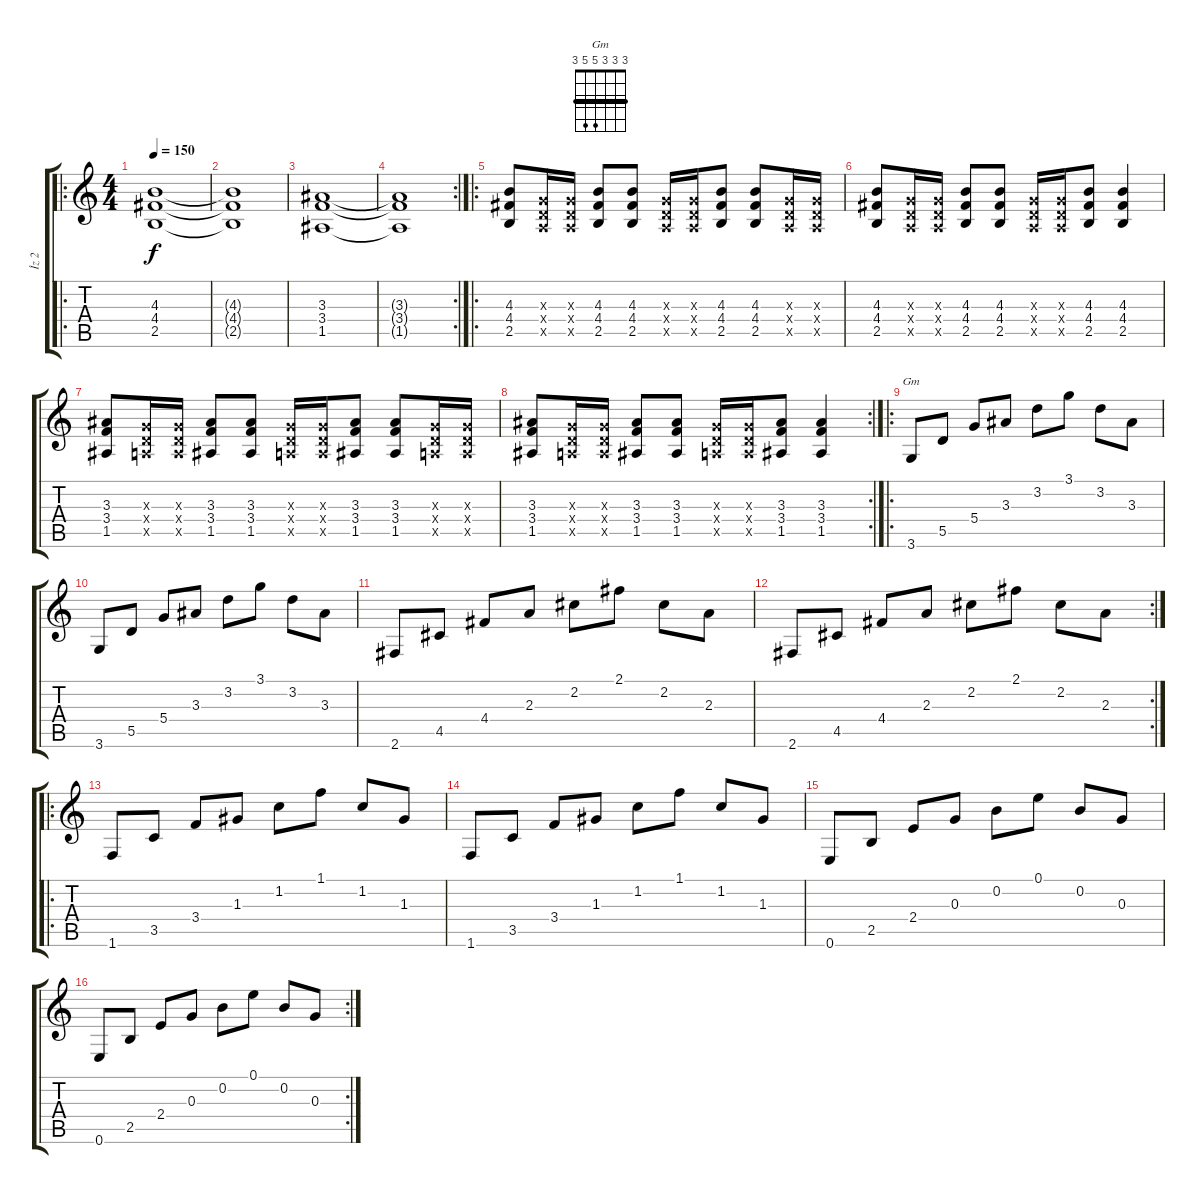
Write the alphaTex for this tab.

\track ("İz 2" "İz 2") {instrument acousticguitarsteel}
\staff {score tabs}
\tuning (E4 B3 G3 D3 A2 E2) {hide}
\chord ("Gm" 3 3 3 5 5 3) {barre 3}
\ro
\ts (4 4)
\tempo 150
\clef g2
\ks c
(4.3 4.4 2.5).1{dy f instrument acousticguitarsteel} |
(4.3{t} 4.4{t} 2.5{t}).1 |
(3.3 3.4 1.5).1 |
\rc 2
(3.3{t} 3.4{t} 1.5{t}).1 |
\ro
(4.3 4.4 2.5).8{instrument overdrivenguitar} (0.3{x} 0.4{x} 0.5{x}).16 (0.3{x} 0.4{x} 0.5{x}).16 (4.3 4.4 2.5).8 (4.3 4.4 2.5).8 (0.3{x} 0.4{x} 0.5{x}).16 (0.3{x} 0.4{x} 0.5{x}).16 (4.3 4.4 2.5).8 (4.3 4.4 2.5).8 (0.3{x} 0.4{x} 0.5{x}).16 (0.3{x} 0.4{x} 0.5{x}).16 |
(4.3 4.4 2.5).8 (0.3{x} 0.4{x} 0.5{x}).16 (0.3{x} 0.4{x} 0.5{x}).16 (4.3 4.4 2.5).8 (4.3 4.4 2.5).8 (0.3{x} 0.4{x} 0.5{x}).16 (0.3{x} 0.4{x} 0.5{x}).16 (4.3 4.4 2.5).8 (4.3 4.4 2.5).4 |
(3.3 3.4 1.5).8 (0.3{x} 0.4{x} 0.5{x}).16 (0.3{x} 0.4{x} 0.5{x}).16 (3.3 3.4 1.5).8 (3.3 3.4 1.5).8 (0.3{x} 0.4{x} 0.5{x}).16 (0.3{x} 0.4{x} 0.5{x}).16 (3.3 3.4 1.5).8 (3.3 3.4 1.5).8 (0.3{x} 0.4{x} 0.5{x}).16 (0.3{x} 0.4{x} 0.5{x}).16 |
\rc 2
(3.3 3.4 1.5).8 (0.3{x} 0.4{x} 0.5{x}).16 (0.3{x} 0.4{x} 0.5{x}).16 (3.3 3.4 1.5).8 (3.3 3.4 1.5).8 (0.3{x} 0.4{x} 0.5{x}).16 (0.3{x} 0.4{x} 0.5{x}).16 (3.3 3.4 1.5).8 (3.3 3.4 1.5).4 |
\ro
3.6.8{ch "Gm" instrument acousticguitarsteel} 5.5.8 5.4.8 3.3.8 3.2.8 3.1.8 3.2.8 3.3.8 |
3.6.8 5.5.8 5.4.8 3.3.8 3.2.8 3.1.8 3.2.8 3.3.8 |
2.6.8 4.5.8 4.4.8 2.3.8 2.2.8 2.1.8 2.2.8 2.3.8 |
\rc 2
2.6.8 4.5.8 4.4.8 2.3.8 2.2.8 2.1.8 2.2.8 2.3.8 |
\ro
1.6.8 3.5.8 3.4.8 1.3.8 1.2.8 1.1.8 1.2.8 1.3.8 |
1.6.8 3.5.8 3.4.8 1.3.8 1.2.8 1.1.8 1.2.8 1.3.8 |
0.6.8 2.5.8 2.4.8 0.3.8 0.2.8 0.1.8 0.2.8 0.3.8 |
\rc 2
0.6.8 2.5.8 2.4.8 0.3.8 0.2.8 0.1.8 0.2.8 0.3.8
